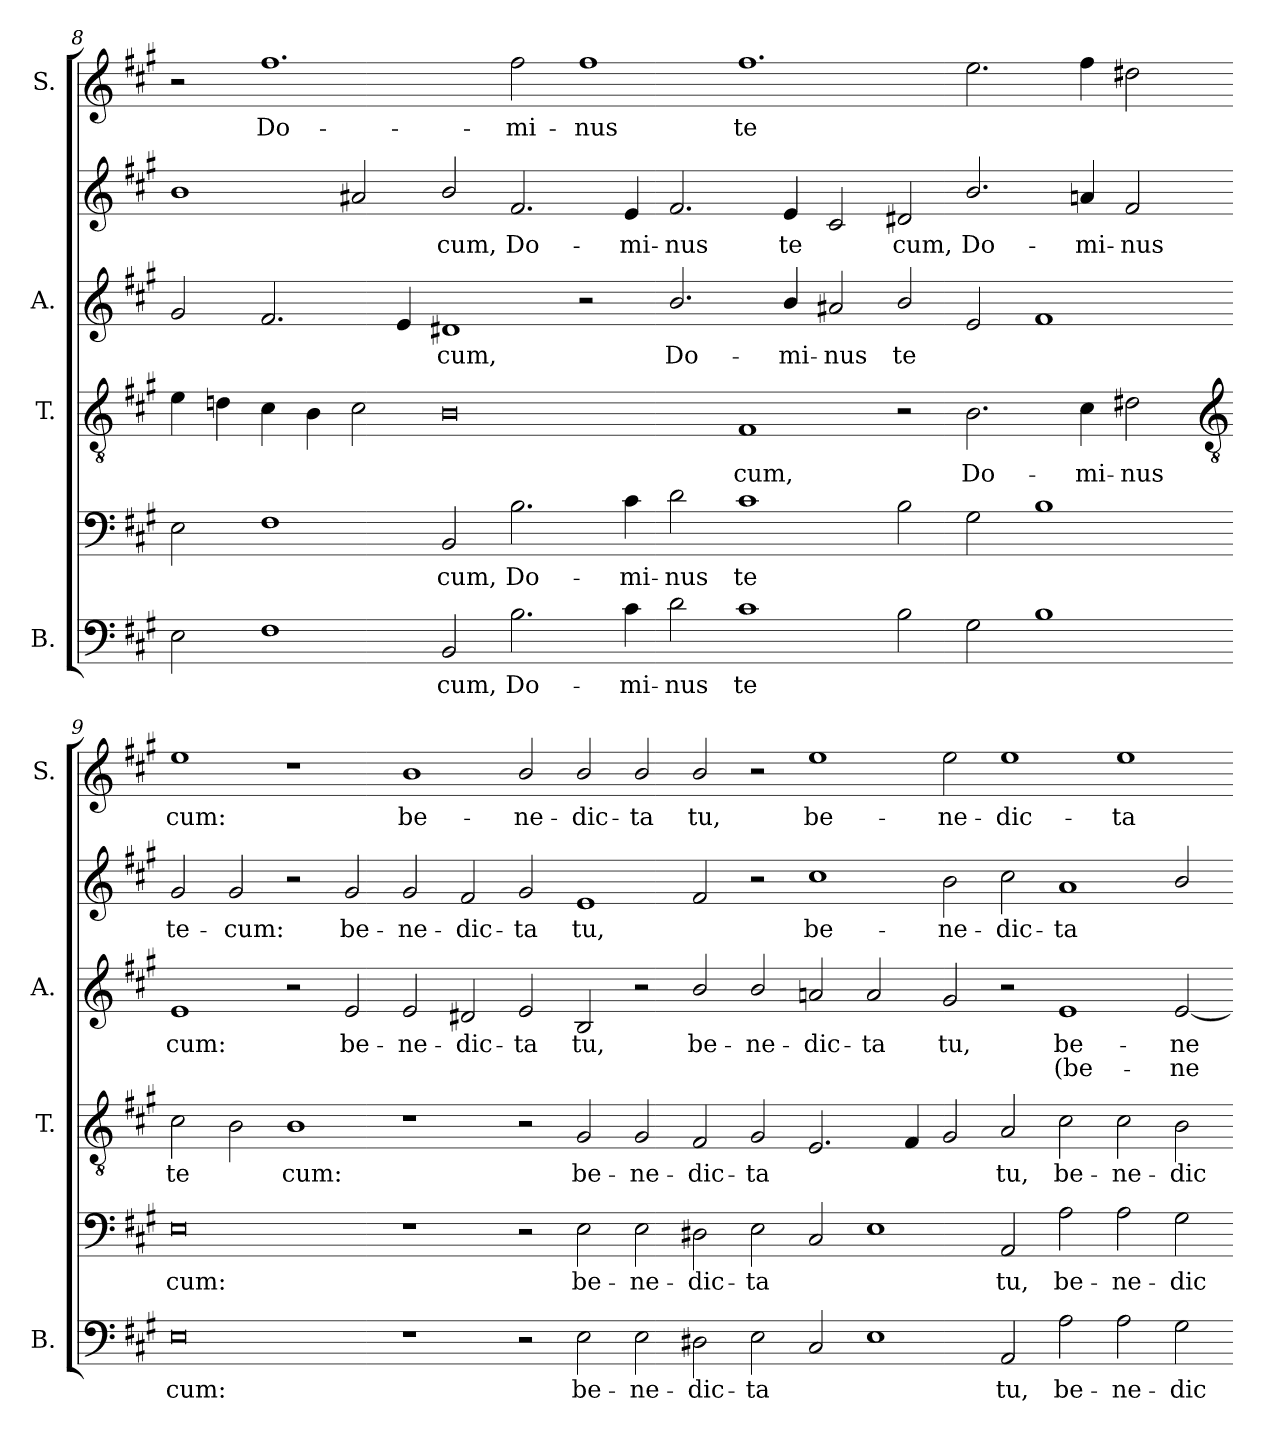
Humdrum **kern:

**kern	**text	**kern	**text	**kern	**text	**kern	**text	**text	**kern	**text	**kern	**text
*part4	*part4	*part4	*part4	*part3	*part3	*part2	*part2	*part2	*part2	*part2	*part1	*part1
*staff6	*staff6	*staff5	*staff5	*staff4	*staff4	*staff3	*staff3	*staff3	*staff2	*staff2	*staff1	*staff1
*I"B.	*	*	*	*I"T.	*	*I"A.	*	*	*	*	*I"S.	*
*I'B.	*	*	*	*I'T.	*	*I'A.	*	*	*	*	*I'S.	*
!!LO:LB:g=z
*clefF4	*	*clefF4	*	*clefGv2	*	*clefG2	*	*	*clefG2	*	*clefG2	*
*k[f#c#g#]	*	*k[f#c#g#]	*	*k[f#c#g#]	*	*k[f#c#g#]	*	*	*k[f#c#g#]	*	*k[f#c#g#]	*
*A:	*	*A:	*	*A:	*	*A:	*	*	*A:	*	*A:	*
=8	=8	=8	=8	=8	=8	=8	=8	=8	=8	=8	=8	=8
2E	.	2E	.	4e	.	2g#	.	.	1b	.	2r	.
.	.	.	.	4dn	.	.	.	.	.	.	.	.
!	!	!	!	!	!	!	!	!	!	!	!	!LO:LY:b
1F#	.	1F#	.	4c#	.	2.f#	.	.	.	.	1.ff#	Do-
.	.	.	.	4B	.	.	.	.	.	.	.	.
.	.	.	.	2c#	.	.	.	.	2a#X	.	.	.
.	.	.	.	.	.	4e	.	.	.	.	.	.
!	!LO:LY:b	!	!LO:LY:b	!	!	!	!LO:LY:b	!	!	!LO:LY:b	!	!
2BB	cum,	2BB	cum,	0B	.	1d#X	cum,	.	2b/	cum,	.	.
!	!LO:LY:b	!	!LO:LY:b	!	!	!	!	!	!	!LO:LY:b	!	!LO:LY:b
2.B	Do-	2.B	Do-	.	.	.	.	.	2.f#/	Do-	2ff#	-mi-
!	!	!	!	!	!	!	!	!	!	!	!	!LO:LY:b
.	.	.	.	.	.	2r	.	.	.	.	1ff#	-nus
!	!LO:LY:b	!	!LO:LY:b	!	!	!	!	!	!	!LO:LY:b	!	!
4c#	-mi-	4c#	-mi-	.	.	.	.	.	4e/	-mi-	.	.
!	!LO:LY:b	!	!LO:LY:b	!	!	!	!LO:LY:b	!	!	!LO:LY:b	!	!
2d	-nus	2d	-nus	.	.	2.b/	Do-	.	2.f#/	-nus	.	.
!	!LO:LY:b	!	!LO:LY:b	!	!LO:LY:b	!	!	!	!	!	!	!LO:LY:b
1c#	te	1c#	te	1F#	cum,	.	.	.	.	.	1.ff#	te
!	!	!	!	!	!	!	!LO:LY:b	!	!	!LO:LY:b	!	!
.	.	.	.	.	.	4b/	-mi-	.	4e/	te	.	.
!	!	!	!	!	!	!	!LO:LY:b	!	!	!	!	!
.	.	.	.	.	.	2a#X/	-nus	.	2c#/	.	.	.
!	!	!	!	!	!	!	!LO:LY:b	!	!	!LO:LY:b	!	!
2B	.	2B	.	2r	.	2b/	te	.	2d#X/	cum,	.	.
!	!	!	!	!	!LO:LY:b	!	!	!	!	!LO:LY:b	!	!
2G#	.	2G#	.	2.B	Do-	2e	.	.	2.b/	Do-	2.ee	.
1B	.	1B	.	.	.	1f#	.	.	.	.	.	.
!	!	!	!	!	!LO:LY:b	!	!	!	!	!LO:LY:b	!	!
.	.	.	.	4c#	-mi-	.	.	.	4an	-mi-	4ff#	.
!	!	!	!	!	!LO:LY:b	!	!	!	!	!LO:LY:b	!	!
.	.	.	.	2d#X	-nus	.	.	.	2f#	-nus	2dd#X	.
!!LO:LB:g=z
=9-	=9-	=9-	=9-	=9-	=9-	=9-	=9-	=9-	=9-	=9-	=9-	=9-
*	*	*	*	*clefGv2	*	*	*	*	*	*	*	*
!	!LO:LY:b	!	!LO:LY:b	!	!LO:LY:b	!	!LO:LY:b	!	!	!LO:LY:b	!	!LO:LY:b
0E	cum:	0E	cum:	2c#	te	1e	cum:	.	2g#	te-	1ee	cum:
!	!	!	!	!	!	!	!	!	!	!LO:LY:b	!	!
.	.	.	.	2B	.	.	.	.	2g#	-cum:	.	.
!	!	!	!	!	!LO:LY:b	!	!	!	!	!	!	!
.	.	.	.	1B	cum:	2r	.	.	2r	.	1r	.
!	!	!	!	!	!	!	!LO:LY:b	!	!	!LO:LY:b	!	!
.	.	.	.	.	.	2e	be-	.	2g#	be-	.	.
!	!	!	!	!	!	!	!LO:LY:b	!	!	!LO:LY:b	!	!LO:LY:b
1r	.	1r	.	1r	.	2e	-ne-	.	2g#	-ne-	1b/	be-
!	!	!	!	!	!	!	!LO:LY:b	!	!	!LO:LY:b	!	!
.	.	.	.	.	.	2d#X	-dic-	.	2f#	-dic-	.	.
!	!	!	!	!	!	!	!LO:LY:b	!	!	!LO:LY:b	!	!LO:LY:b
2r	.	2r	.	2r	.	2e	-ta	.	2g#	-ta	2b/	-ne-
!	!LO:LY:b	!	!LO:LY:b	!	!LO:LY:b	!	!LO:LY:b	!	!	!LO:LY:b	!	!LO:LY:b
2E	be-	2E	be-	2G#	be-	2B	tu,	.	1e	tu,	2b/	-dic-
!	!LO:LY:b	!	!LO:LY:b	!	!LO:LY:b	!	!	!	!	!	!	!LO:LY:b
2E	-ne-	2E	-ne-	2G#	-ne-	2r	.	.	.	.	2b/	-ta
!	!LO:LY:b	!	!LO:LY:b	!	!LO:LY:b	!	!LO:LY:b	!	!	!	!	!LO:LY:b
2D#X	-dic-	2D#X	-dic-	2F#	-dic-	2b/	be-	.	2f#	.	2b/	tu,
!	!LO:LY:b	!	!LO:LY:b	!	!LO:LY:b	!	!LO:LY:b	!	!	!	!	!
2E	-ta	2E	-ta	2G#	-ta	2b/	-ne-	.	2r	.	2r	.
!	!	!	!	!	!	!	!LO:LY:b	!	!	!LO:LY:b	!	!LO:LY:b
2C#	.	2C#	.	2.E	.	2a	-dic-	.	1cc#	be-	1ee	be-
!	!	!	!	!	!	!	!LO:LY:b	!	!	!	!	!
1E	.	1E	.	.	.	2a	-ta	.	.	.	.	.
.	.	.	.	4F#	.	.	.	.	.	.	.	.
!	!	!	!	!	!	!	!LO:LY:b	!	!	!LO:LY:b	!	!LO:LY:b
.	.	.	.	2G#	.	2g#	tu,	.	2b	-ne-	2ee	-ne-
!	!LO:LY:b	!	!LO:LY:b	!	!LO:LY:b	!	!	!	!	!LO:LY:b	!	!LO:LY:b
2AA	tu,	2AA	tu,	2A	tu,	2r	.	.	2cc#	-dic-	1ee	-dic-
!	!LO:LY:b	!	!LO:LY:b	!	!LO:LY:b	!	!LO:LY:b	!LO:LY:b	!	!LO:LY:b	!	!
2A	be-	2A	be-	2c#	be-	1e	be-	-(be-	1a	-ta	.	.
!	!LO:LY:b	!	!LO:LY:b	!	!LO:LY:b	!	!	!	!	!	!	!LO:LY:b
2A	-ne-	2A	-ne-	2c#	-ne-	.	.	.	.	.	1ee	-ta
!	!LO:LY:b	!	!LO:LY:b	!	!LO:LY:b	!	!LO:LY:b	!LO:LY:b	!	!	!	!
2G#	-dic-	2G#	-dic-	2B	-dic-	[2e	-ne-	-ne	2b/	.	.	.
=-	=-	=-	=-	=-	=-	=-	=-	=-	=-	=-	=-	=-
*-	*-	*-	*-	*-	*-	*-	*-	*-	*-	*-	*-	*-
